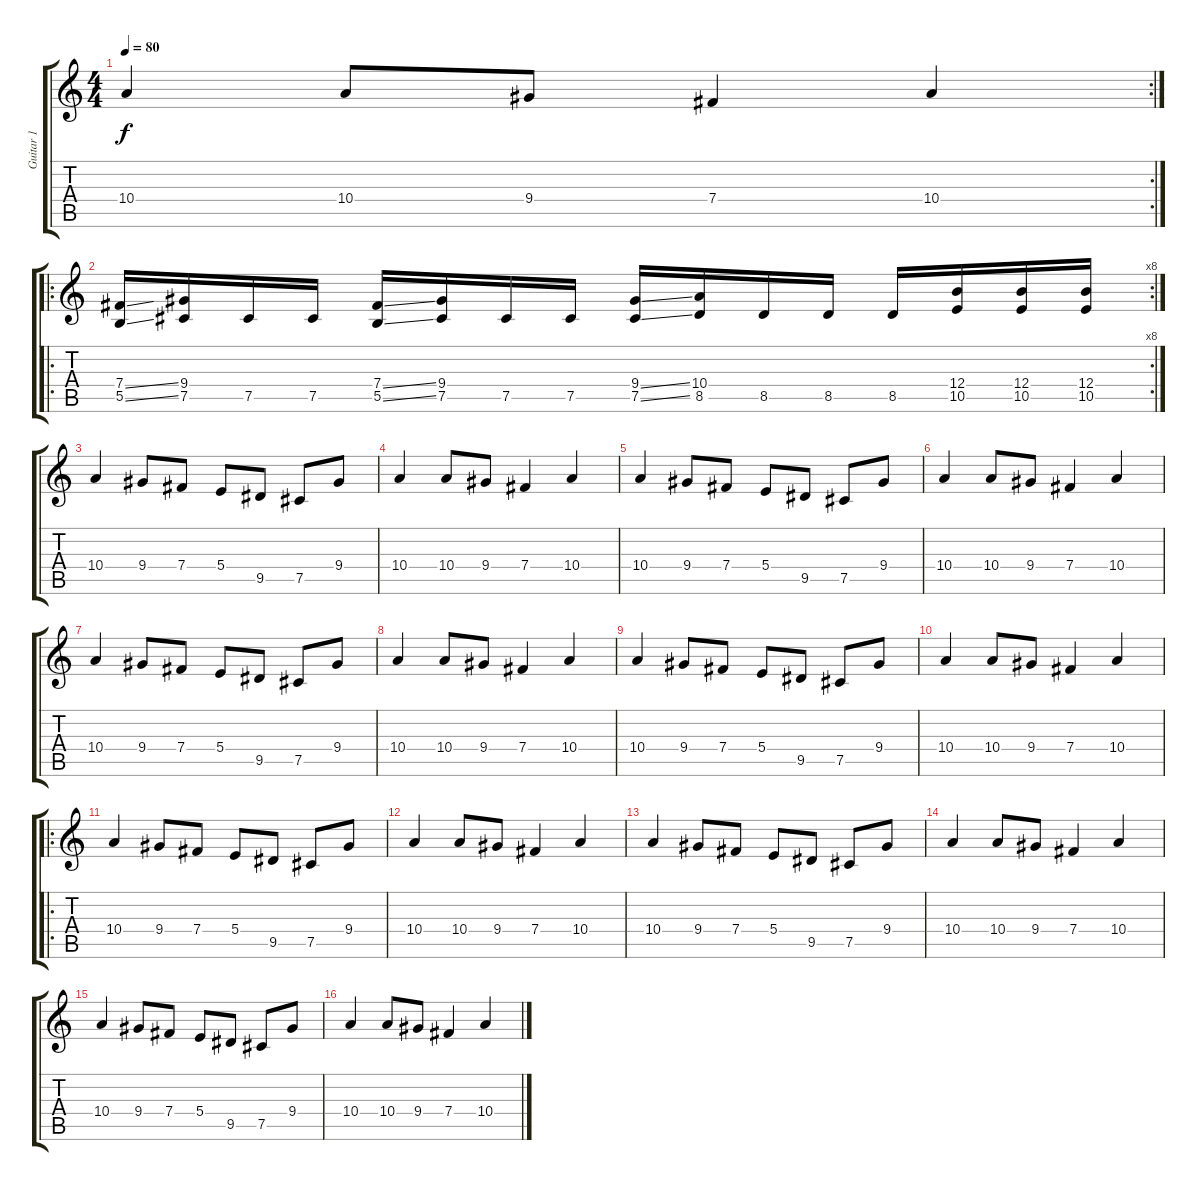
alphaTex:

\track ("Guitar 1" "Guitar 1") {instrument distortionguitar}
\staff {score tabs}
\tuning (Db4 Ab3 E3 B2 Gb2 Db2) {hide}
\rc 2
\ts (4 4)
\tempo 80
\clef g2
\ks c
10.4.4{dy f} 10.4.8 9.4.8 7.4.4 10.4.4 |
\ro
\rc 8
(7.4{ss} 5.5{ss}).16 (9.4 7.5).16 7.5.16 7.5.16 (7.4{ss} 5.5{ss}).16 (9.4 7.5).16 7.5.16 7.5.16 (9.4{ss} 7.5{ss}).16 (10.4 8.5).16 8.5.16 8.5.16 8.5.16 (12.4 10.5).16 (12.4 10.5).16 (12.4 10.5).16 |
10.4.4 9.4.8 7.4.8 5.4.8 9.5.8 7.5.8 9.4.8 |
10.4.4 10.4.8 9.4.8 7.4.4 10.4.4 |
10.4.4 9.4.8 7.4.8 5.4.8 9.5.8 7.5.8 9.4.8 |
10.4.4 10.4.8 9.4.8 7.4.4 10.4.4 |
10.4.4 9.4.8 7.4.8 5.4.8 9.5.8 7.5.8 9.4.8 |
10.4.4 10.4.8 9.4.8 7.4.4 10.4.4 |
10.4.4 9.4.8 7.4.8 5.4.8 9.5.8 7.5.8 9.4.8 |
10.4.4 10.4.8 9.4.8 7.4.4 10.4.4 |
\ro
10.4.4 9.4.8 7.4.8 5.4.8 9.5.8 7.5.8 9.4.8 |
10.4.4 10.4.8 9.4.8 7.4.4 10.4.4 |
10.4.4 9.4.8 7.4.8 5.4.8 9.5.8 7.5.8 9.4.8 |
10.4.4 10.4.8 9.4.8 7.4.4 10.4.4 |
10.4.4 9.4.8 7.4.8 5.4.8 9.5.8 7.5.8 9.4.8 |
10.4.4 10.4.8 9.4.8 7.4.4 10.4.4
